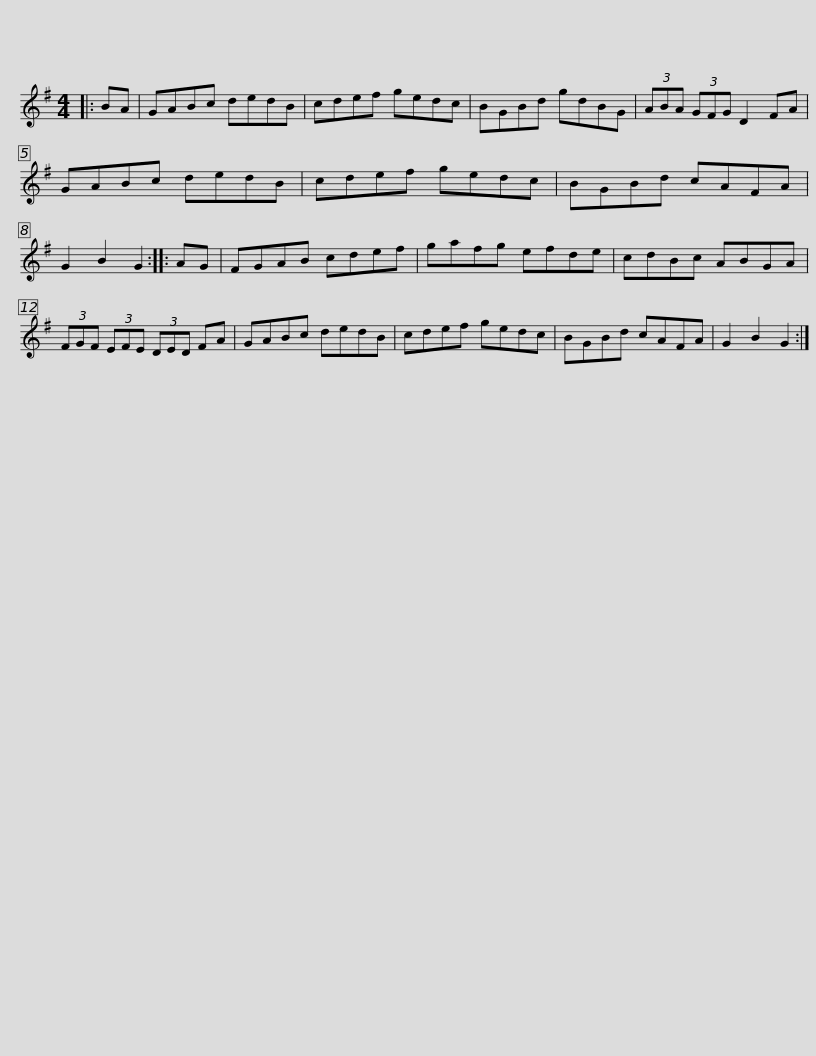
X:1
L:1/8
M:4/4
I:linebreak $
K:G
V:1 treble
V:1
|: BA | GABc dedB | cdef gedc | BGBd gdBG | (3ABA (3GFG D2 FA | %5
 GABc dedB |$ cdef gedc | BGBd cAFA | G2 B2 G2 :: AG | %10
 FGAB cdef | gafg efde |$ cdBc ABGA | (3FGF (3EFE (3DED FA | GABc dedB | %15
 cdef gedc | BGBd cAFA | G2 B2 G2 :| %18
